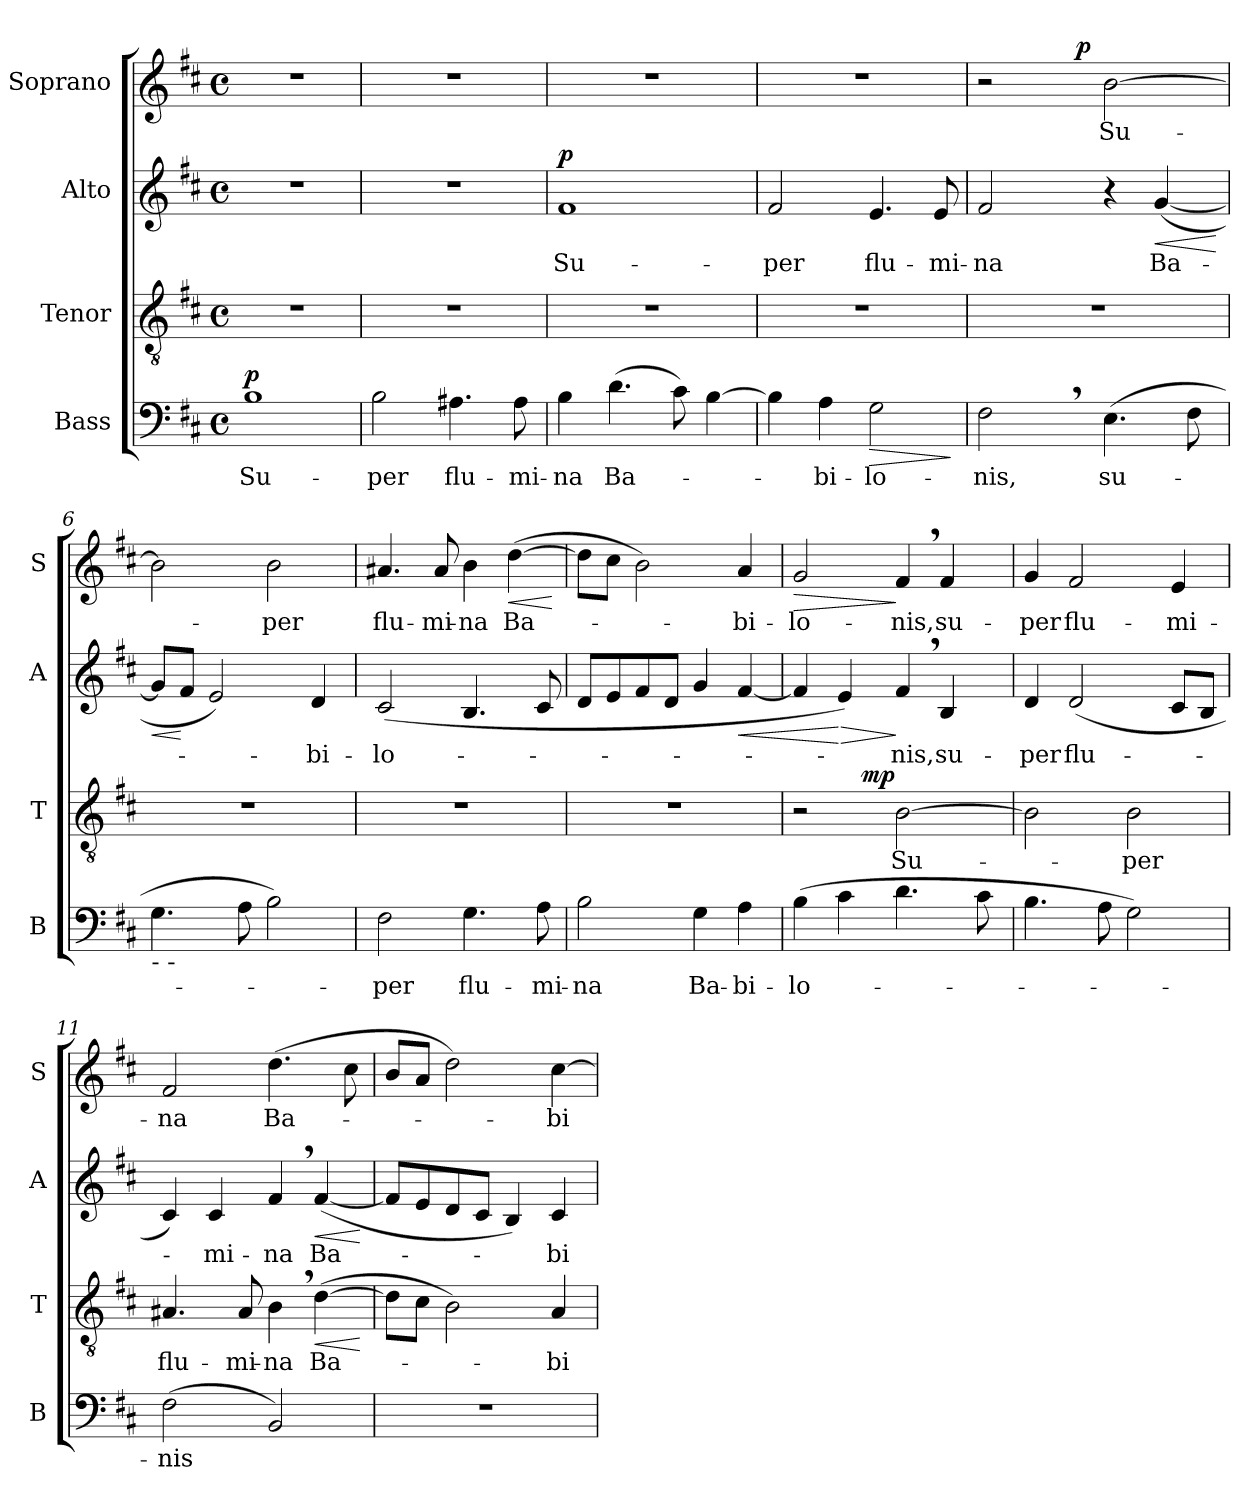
**kern	**text	**dynam	**kern	**text	**dynam	**kern	**text	**dynam	**kern	**text	**dynam
*part4	*part4	*part4	*part3	*part3	*part3	*part2	*part2	*part2	*part1	*part1	*part1
*staff4	*staff4	*staff4	*staff3	*staff3	*staff3	*staff2	*staff2	*staff2	*staff1	*staff1	*staff1
*I"Bass	*	*	*I"Tenor	*	*	*I"Alto	*	*	*I"Soprano	*	*
*I'B	*	*	*I'T	*	*	*I'A	*	*	*I'S	*	*
*clefF4	*	*	*clefGv2	*	*	*clefG2	*	*	*clefG2	*	*
*k[f#c#]	*	*	*k[f#c#]	*	*	*k[f#c#]	*	*	*k[f#c#]	*	*
*D:	*	*	*D:	*	*	*D:	*	*	*D:	*	*
*M4/4	*	*	*M4/4	*	*	*M4/4	*	*	*M4/4	*	*
*met(c)	*	*	*met(c)	*	*	*met(c)	*	*	*met(c)	*	*
=1	=1	=1	=1	=1	=1	=1	=1	=1	=1	=1	=1
!	!LO:LY:b	!LO:DY:a	!	!	!	!	!	!	!	!	!
1B	Su-	p	1r	.	.	1r	.	.	1r	.	.
=2	=2	=2	=2	=2	=2	=2	=2	=2	=2	=2	=2
!	!LO:LY:b	!	!	!	!	!	!	!	!	!	!
2B\	-per	.	1r	.	.	1r	.	.	1r	.	.
!	!LO:LY:b	!	!	!	!	!	!	!	!	!	!
4.A#X\	flu-	.	.	.	.	.	.	.	.	.	.
!	!LO:LY:b	!	!	!	!	!	!	!	!	!	!
8A#\	-mi-	.	.	.	.	.	.	.	.	.	.
=3	=3	=3	=3	=3	=3	=3	=3	=3	=3	=3	=3
!	!LO:LY:b	!	!	!	!	!	!LO:LY:b	!LO:DY:a	!	!	!
4B\	-na	.	1r	.	.	1f#	Su-	p	1r	.	.
!	!LO:LY:b	!	!	!	!	!	!	!	!	!	!
(>4.d\	Ba-	.	.	.	.	.	.	.	.	.	.
8c#\)	.	.	.	.	.	.	.	.	.	.	.
[4B\	.	.	.	.	.	.	.	.	.	.	.
=4	=4	=4	=4	=4	=4	=4	=4	=4	=4	=4	=4
!	!	!	!	!	!	!	!LO:LY:b	!	!	!	!
4B\]	.	.	1r	.	.	2f#/	-per	.	1r	.	.
!	!LO:LY:b	!	!	!	!	!	!	!	!	!	!
4A\	-bi-	.	.	.	.	.	.	.	.	.	.
!	!LO:LY:b	!LO:HP:b	!	!	!	!	!LO:LY:b	!	!	!	!
2G\	-lo-	>	.	.	.	4.e/	flu-	.	.	.	.
!	!	!	!	!	!	!	!LO:LY:b	!	!	!	!
.	.	.	.	.	.	8e/	-mi-	.	.	.	.
.	.	]	.	.	.	.	.	.	.	.	.
=5	=5	=5	=5	=5	=5	=5	=5	=5	=5	=5	=5
!	!LO:LY:b	!	!	!	!	!	!LO:LY:b	!	!	!	!
*	*	*	*	*	*	*	*	*	*^	*	*
2F#,>\	-nis,	.	1r	.	.	2f#/	-na	.	2r	4ryy	.	.
.	.	.	.	.	.	.	.	.	.	8ryy	.	.
.	.	.	.	.	.	.	.	.	.	32ryy	.	.
!	!	!	!	!	!	!	!	!	!	!	!	!LO:DY:a
.	.	.	.	.	.	.	.	.	.	2ryy	.	p
!	!LO:LY:b	!	!	!	!	!	!	!	!	!	!LO:LY:b	!
(>4.E\	su-	.	.	.	.	4r	.	.	[2b\	.	Su-	.
!	!	!	!	!	!	!	!LO:LY:b	!LO:HP:b	!	!	!	!
.	.	.	.	.	.	(<[4g/	Ba-	<	.	.	.	.
8F#\	.	.	.	.	.	.	.	.	.	.	.	.
.	.	.	.	.	.	.	.	.	.	16.ryy	.	.
.	.	.	.	.	.	.	.	[	.	.	.	.
!!LO:LB:g=z
=6	=6	=6	=6	=6	=6	=6	=6	=6	=6	=6	=6	=6
!	!	!	!	!	!	!	!	!	!LO:TX:b:t=-          -	!	!	!
!	!	!	!	!	!	!	!	!	!LO:TX:b:t=-          -	!	!	!
!LO:TX:b:t=-          -	!	!	!	!	!	!	!	!	!	!	!	!
!	!	!	!	!	!	!	!	!LO:HP:b	!	!	!	!
*	*	*	*	*	*	*	*	*	*v	*v	*	*
4.G\	.	.	1r	.	.	8g/L]	.	<	2b\]	.	.
.	.	.	.	.	.	8f#/J	.	[	.	.	.
.	.	.	.	.	.	2e/)	.	.	.	.	.
8A\	.	.	.	.	.	.	.	.	.	.	.
!	!	!	!	!	!	!	!	!	!	!LO:LY:b	!
2B\)	.	.	.	.	.	.	.	.	2b\	-per	.
!	!	!	!	!	!	!	!LO:LY:b	!	!	!	!
.	.	.	.	.	.	4d/	-bi-	.	.	.	.
=7	=7	=7	=7	=7	=7	=7	=7	=7	=7	=7	=7
!	!LO:LY:b	!	!	!	!	!	!LO:LY:b	!	!	!LO:LY:b	!
2F#\	-per	.	1r	.	.	(<2c#/	-lo-	.	4.a#X/	flu-	.
!	!	!	!	!	!	!	!	!	!	!LO:LY:b	!
.	.	.	.	.	.	.	.	.	8a#/	-mi-	.
!	!LO:LY:b	!	!	!	!	!	!	!	!	!LO:LY:b	!
4.G\	flu-	.	.	.	.	4.B/	.	.	4b\	-na	.
!	!	!	!	!	!	!	!	!	!	!LO:LY:b	!LO:HP:b
.	.	.	.	.	.	.	.	.	(>[4dd\	Ba-	<
!	!LO:LY:b	!	!	!	!	!	!	!	!	!	!
8A\	-mi-	.	.	.	.	8c#/	.	.	.	.	.
.	.	.	.	.	.	.	.	.	.	.	[
=8	=8	=8	=8	=8	=8	=8	=8	=8	=8	=8	=8
!	!LO:LY:b	!	!	!	!	!	!	!	!	!	!
2B\	-na	.	1r	.	.	8d/L	.	.	8dd\L]	.	.
.	.	.	.	.	.	8e/	.	.	8cc#\J	.	.
.	.	.	.	.	.	8f#/	.	.	2b\)	.	.
.	.	.	.	.	.	8d/J	.	.	.	.	.
!	!LO:LY:b	!	!	!	!	!	!	!	!	!	!
4G\	Ba-	.	.	.	.	4g/	.	.	.	.	.
!	!LO:LY:b	!	!	!	!	!	!	!LO:HP:b	!	!LO:LY:b	!
4A\	-bi-	.	.	.	.	[4f#/	.	<	4a/	-bi-	.
=9	=9	=9	=9	=9	=9	=9	=9	=9	=9	=9	=9
!	!LO:LY:b	!	!	!	!	!	!	!	!	!LO:LY:b	!LO:HP:b
*	*	*	*^	*	*	*	*	*	*	*	*
(>4B\	-lo-	.	2r	4ryy	.	.	4f#/]	.	.	2g/	-lo-	>
!	!	!	!	!	!	!	!	!	!LO:HP:n=1:b	!	!	!
4c#\	.	.	.	16.ryy	.	.	4e/)	.	[ >	.	.	.
!	!	!	!	!	!	!LO:DY:a	!	!	!	!	!	!
.	.	.	.	2ryy	.	mp	.	.	.	.	.	.
!	!	!	!	!	!LO:LY:b	!	!	!LO:LY:b	!	!	!LO:LY:b	!
4.d\	.	.	[2B\	.	Su-	.	4f#,>/	-nis,	]	4f#,>/	-nis,	]
!	!	!	!	!	!	!	!	!LO:LY:b	!	!	!LO:LY:b	!
.	.	.	.	.	.	.	4B/	su-	.	4f#/	su-	.
.	.	.	.	8ryy	.	.	.	.	.	.	.	.
8c#\	.	.	.	.	.	.	.	.	.	.	.	.
.	.	.	.	32ryy	.	.	.	.	.	.	.	.
=10	=10	=10	=10	=10	=10	=10	=10	=10	=10	=10	=10	=10
!	!	!	!	!	!	!	!	!LO:LY:b	!	!	!LO:LY:b	!
*	*	*	*v	*v	*	*	*	*	*	*	*	*
4.B\	.	.	2B\]	.	.	4d/	-per	.	4g/	-per	.
!	!	!	!	!	!	!	!LO:LY:b	!	!	!LO:LY:b	!
.	.	.	.	.	.	(<2d/	flu-	.	2f#/	flu-	.
8A\	.	.	.	.	.	.	.	.	.	.	.
!	!	!	!	!LO:LY:b	!	!	!	!	!	!	!
2G\)	.	.	2B\	-per	.	.	.	.	.	.	.
!	!	!	!	!	!	!	!	!	!	!LO:LY:b	!
.	.	.	.	.	.	8c#/L	.	.	4e/	-mi-	.
.	.	.	.	.	.	8B/J	.	.	.	.	.
!!LO:PB:g=z
=11	=11	=11	=11	=11	=11	=11	=11	=11	=11	=11	=11
!	!LO:LY:b	!	!	!LO:LY:b	!	!	!	!	!	!LO:LY:b	!
(>2F#\	-nis	.	4.A#X/	flu-	.	4c#/)	.	.	2f#/	-na	.
!	!	!	!	!	!	!	!LO:LY:b	!	!	!	!
.	.	.	.	.	.	4c#/	-mi-	.	.	.	.
!	!	!	!	!LO:LY:b	!	!	!	!	!	!	!
.	.	.	8A#/	-mi-	.	.	.	.	.	.	.
!	!	!	!	!LO:LY:b	!	!	!LO:LY:b	!	!	!LO:LY:b	!
2BB/)	.	.	4B,>\	-na	.	4f#,>/	-na	.	(>4.dd\	Ba-	.
!	!	!	!	!LO:LY:b	!LO:HP:b	!	!LO:LY:b	!LO:HP:b	!	!	!
.	.	.	(>[4d\	Ba-	<	(<[4f#/	Ba-	<	.	.	.
.	.	.	.	.	.	.	.	.	8cc#\	.	.
.	.	.	.	.	[	.	.	[	.	.	.
=12	=12	=12	=12	=12	=12	=12	=12	=12	=12	=12	=12
1r	.	.	8d\L]	.	.	8f#/L]	.	.	8b/L	.	.
.	.	.	8c#\J	.	.	8e/	.	.	8a/J	.	.
.	.	.	2B\)	.	.	8d/	.	.	2dd\)	.	.
.	.	.	.	.	.	8c#/J	.	.	.	.	.
.	.	.	.	.	.	4B/)	.	.	.	.	.
!	!	!	!	!LO:LY:b	!	!	!LO:LY:b	!	!	!LO:LY:b	!
.	.	.	4A/	-bi-	.	4c#/	-bi-	.	[4cc#\	-bi-	.
=	=	=	=	=	=	=	=	=	=	=	=
*-	*-	*-	*-	*-	*-	*-	*-	*-	*-	*-	*-
